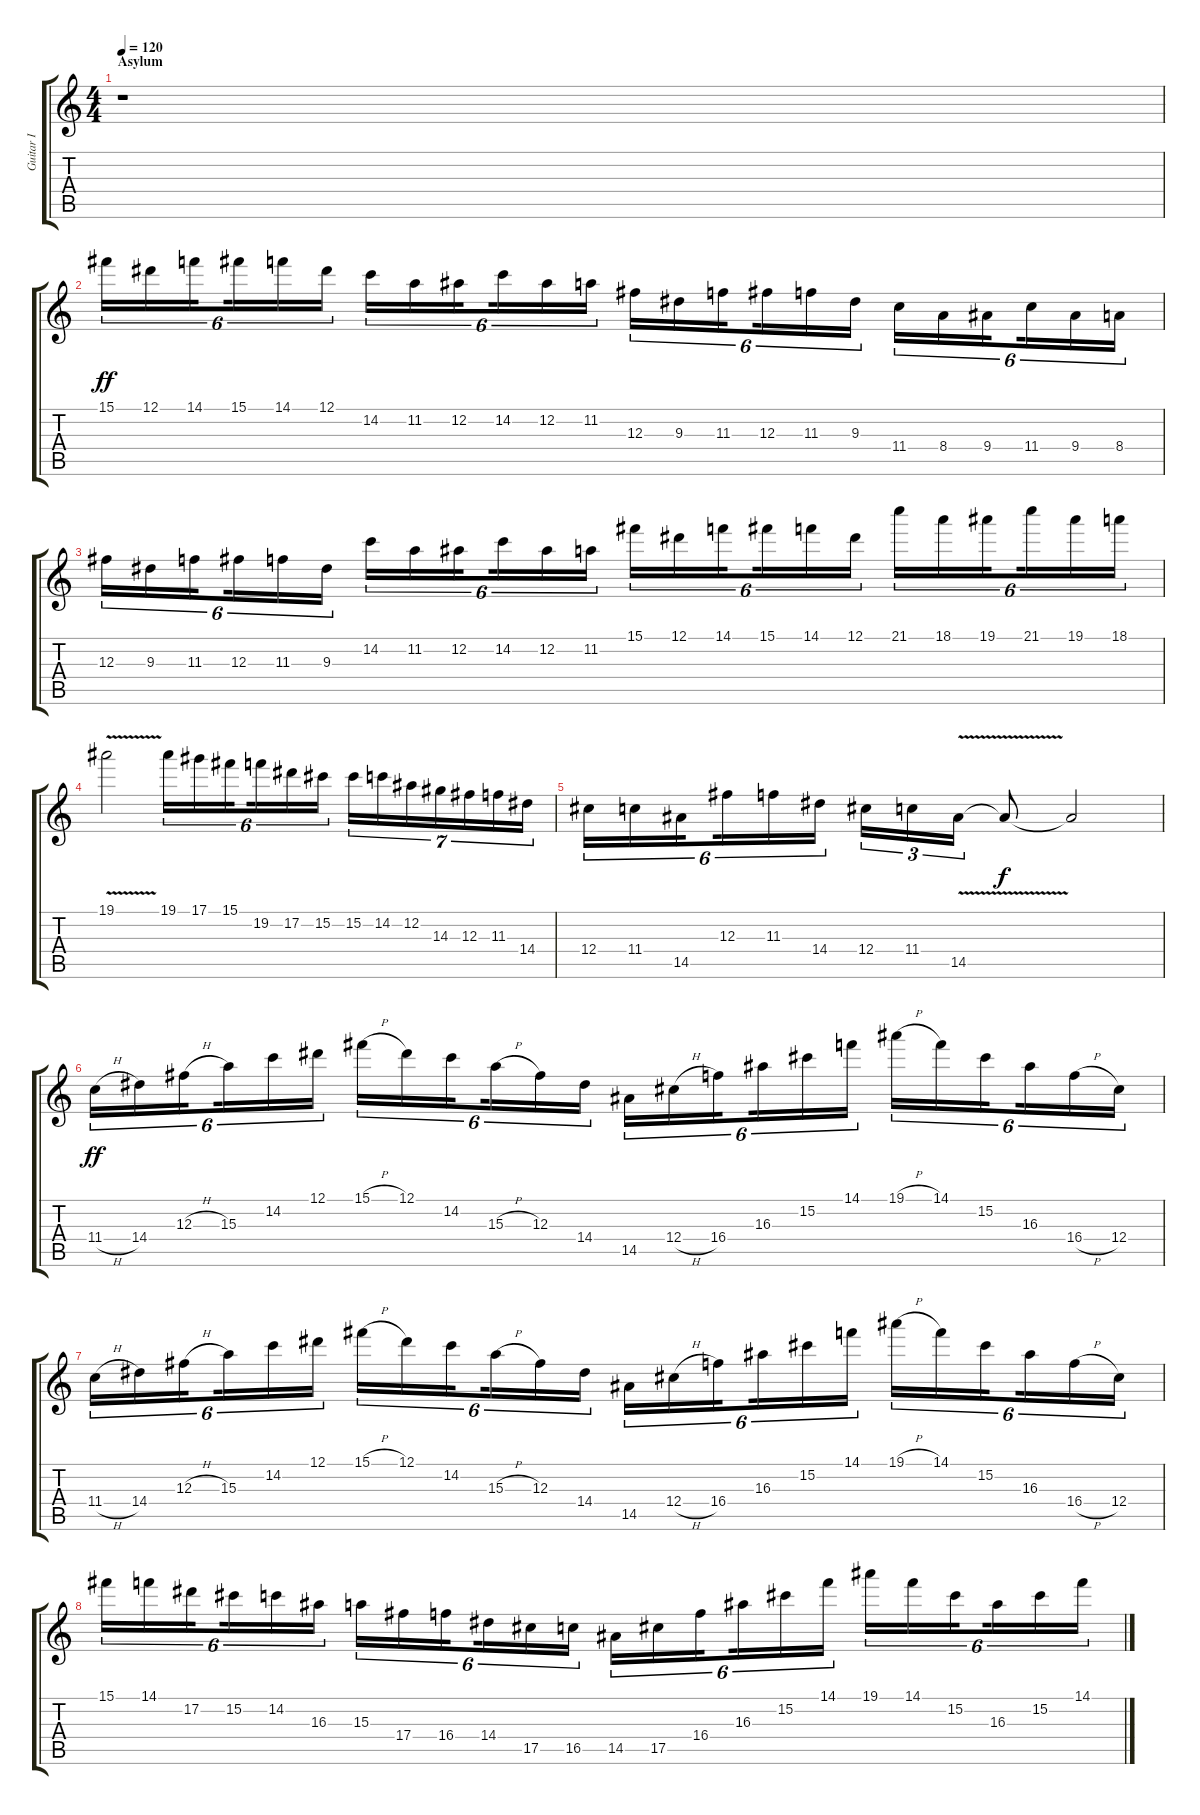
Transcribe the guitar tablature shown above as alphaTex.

\track ("Guitar I" "Guitar I") {instrument overdrivenguitar}
\staff {score tabs}
\tuning (Eb4 Bb3 Gb3 Db3 Ab2 Eb2) {hide}
\ts (4 4)
\section ("" "Asylum")
\tempo 120
\clef g2
\ks c
r.1{dy ff instrument overdrivenguitar} |
15.1.16{tu (6 4)} 12.1.16{tu (6 4)} 14.1.16{tu (6 4) beam splitsecondary} 15.1.16{tu (6 4)} 14.1.16{tu (6 4)} 12.1.16{tu (6 4)} 14.2.16{tu (6 4)} 11.2.16{tu (6 4)} 12.2.16{tu (6 4) beam splitsecondary} 14.2.16{tu (6 4)} 12.2.16{tu (6 4)} 11.2.16{tu (6 4)} 12.3.16{tu (6 4)} 9.3.16{tu (6 4)} 11.3.16{tu (6 4) beam splitsecondary} 12.3.16{tu (6 4)} 11.3.16{tu (6 4)} 9.3.16{tu (6 4)} 11.4.16{tu (6 4)} 8.4.16{tu (6 4)} 9.4.16{tu (6 4) beam splitsecondary} 11.4.16{tu (6 4)} 9.4.16{tu (6 4)} 8.4.16{tu (6 4)} |
12.3.16{tu (6 4)} 9.3.16{tu (6 4)} 11.3.16{tu (6 4) beam splitsecondary} 12.3.16{tu (6 4)} 11.3.16{tu (6 4)} 9.3.16{tu (6 4)} 14.2.16{tu (6 4)} 11.2.16{tu (6 4)} 12.2.16{tu (6 4) beam splitsecondary} 14.2.16{tu (6 4)} 12.2.16{tu (6 4)} 11.2.16{tu (6 4)} 15.1.16{tu (6 4)} 12.1.16{tu (6 4)} 14.1.16{tu (6 4) beam splitsecondary} 15.1.16{tu (6 4)} 14.1.16{tu (6 4)} 12.1.16{tu (6 4)} 21.1.16{tu (6 4)} 18.1.16{tu (6 4)} 19.1.16{tu (6 4) beam splitsecondary} 21.1.16{tu (6 4)} 19.1.16{tu (6 4)} 18.1.16{tu (6 4)} |
19.1{v}.2 19.1.16{tu (6 4)} 17.1.16{tu (6 4)} 15.1.16{tu (6 4) beam splitsecondary} 19.2.16{tu (6 4)} 17.2.16{tu (6 4)} 15.2.16{tu (6 4)} 15.2.16{tu (7 4)} 14.2.16{tu (7 4)} 12.2.16{tu (7 4)} 14.3.16{tu (7 4)} 12.3.16{tu (7 4)} 11.3.16{tu (7 4)} 14.4.16{tu (7 4)} |
12.4.16{tu (6 4)} 11.4.16{tu (6 4)} 14.5.16{tu (6 4) beam splitsecondary} 12.3.16{tu (6 4)} 11.3.16{tu (6 4)} 14.4.16{tu (6 4)} 12.4.16{tu (3 2)} 11.4.16{tu (3 2)} 14.5{v}.16{tu (3 2)} 14.5{t}.8{dy f} 14.5{t}.2 |
11.4{h}.16{tu (6 4) dy ff} 14.4.16{tu (6 4)} 12.3{h}.16{tu (6 4) beam splitsecondary} 15.3.16{tu (6 4)} 14.2.16{tu (6 4)} 12.1.16{tu (6 4)} 15.1{h}.16{tu (6 4)} 12.1.16{tu (6 4)} 14.2.16{tu (6 4) beam splitsecondary} 15.3{h}.16{tu (6 4)} 12.3.16{tu (6 4)} 14.4.16{tu (6 4)} 14.5.16{tu (6 4)} 12.4{h}.16{tu (6 4)} 16.4.16{tu (6 4) beam splitsecondary} 16.3.16{tu (6 4)} 15.2.16{tu (6 4)} 14.1.16{tu (6 4)} 19.1{h}.16{tu (6 4)} 14.1.16{tu (6 4)} 15.2.16{tu (6 4) beam splitsecondary} 16.3.16{tu (6 4)} 16.4{h}.16{tu (6 4)} 12.4.16{tu (6 4)} |
11.4{h}.16{tu (6 4)} 14.4.16{tu (6 4)} 12.3{h}.16{tu (6 4) beam splitsecondary} 15.3.16{tu (6 4)} 14.2.16{tu (6 4)} 12.1.16{tu (6 4)} 15.1{h}.16{tu (6 4)} 12.1.16{tu (6 4)} 14.2.16{tu (6 4) beam splitsecondary} 15.3{h}.16{tu (6 4)} 12.3.16{tu (6 4)} 14.4.16{tu (6 4)} 14.5.16{tu (6 4)} 12.4{h}.16{tu (6 4)} 16.4.16{tu (6 4) beam splitsecondary} 16.3.16{tu (6 4)} 15.2.16{tu (6 4)} 14.1.16{tu (6 4)} 19.1{h}.16{tu (6 4)} 14.1.16{tu (6 4)} 15.2.16{tu (6 4) beam splitsecondary} 16.3.16{tu (6 4)} 16.4{h}.16{tu (6 4)} 12.4.16{tu (6 4)} |
15.1.16{tu (6 4)} 14.1.16{tu (6 4)} 17.2.16{tu (6 4) beam splitsecondary} 15.2.16{tu (6 4)} 14.2.16{tu (6 4)} 16.3.16{tu (6 4)} 15.3.16{tu (6 4)} 17.4.16{tu (6 4)} 16.4.16{tu (6 4) beam splitsecondary} 14.4.16{tu (6 4)} 17.5.16{tu (6 4)} 16.5.16{tu (6 4)} 14.5.16{tu (6 4)} 17.5.16{tu (6 4)} 16.4.16{tu (6 4) beam splitsecondary} 16.3.16{tu (6 4)} 15.2.16{tu (6 4)} 14.1.16{tu (6 4)} 19.1.16{tu (6 4)} 14.1.16{tu (6 4)} 15.2.16{tu (6 4) beam splitsecondary} 16.3.16{tu (6 4)} 15.2.16{tu (6 4)} 14.1.16{tu (6 4)}
